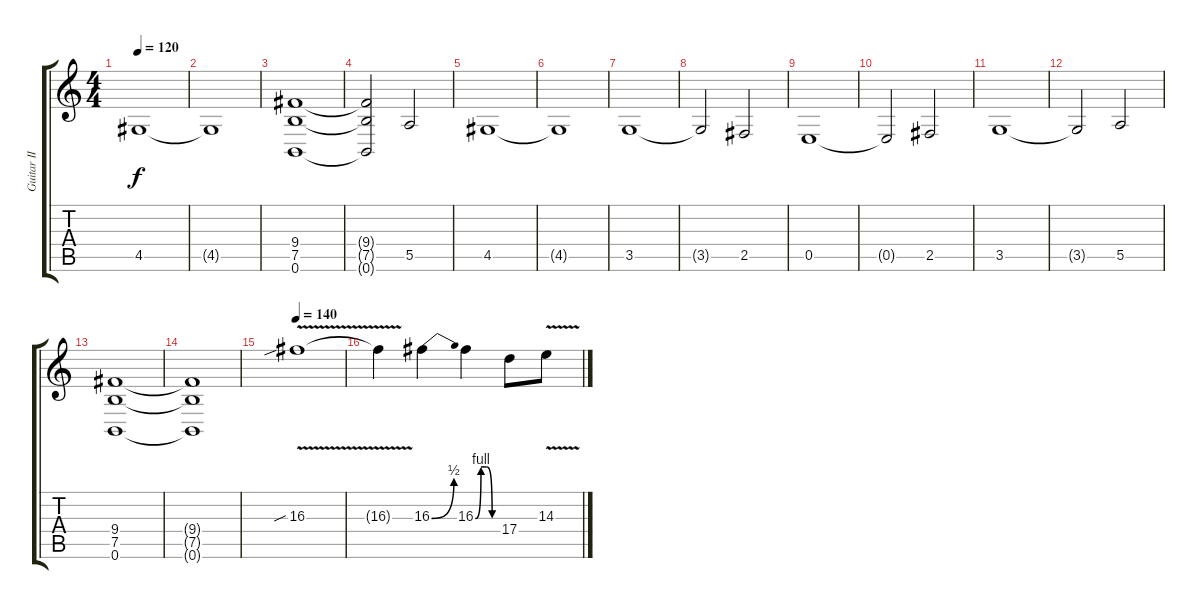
\track ("Guitar II" "Guitar II") {instrument distortionguitar}
\staff {score tabs}
\tuning (B3 Gb3 D3 A2 E2 B1) {hide}
\ts (4 4)
\tempo 120
\clef g2
\ks c
4.5.1{dy f} |
4.5{t}.1 |
(9.4 7.5 0.6).1 |
(9.4{t} 7.5{t} 0.6{t}).2 5.5.2 |
4.5.1 |
4.5{t}.1 |
3.5.1 |
3.5{t}.2 2.5.2 |
0.5.1 |
0.5{t}.2 2.5.2 |
3.5.1 |
3.5{t}.2 5.5.2 |
(9.4 7.5 0.6).1 |
(9.4{t} 7.5{t} 0.6{t}).1 |
\tempo 140
16.3{v sib}.1 |
16.3{t}.4 16.3{be (bend 0 0 60 2)}.4 16.3{be (custom 0 0 15 4 30 4 45 0 60 0)}.4 17.4.8 14.3{v}.8
